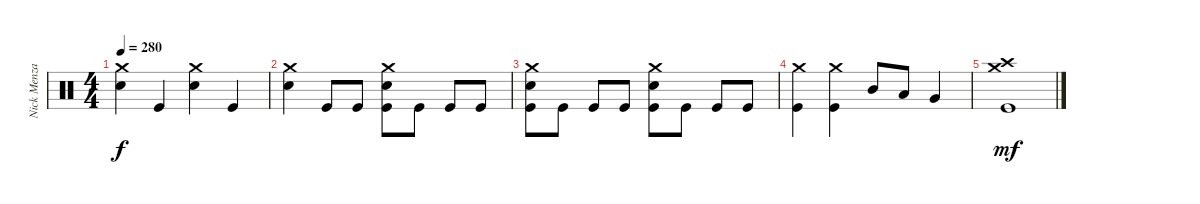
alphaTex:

\track ("Nick Menza" "Nick Menza") {instrument percussion}
\staff {score}
\articulation defaults
\ts (4 4)
\tempo 280
\clef neutral
\ks c
("Crash medium (hit)" "Snare (hit) 2").4{dy f} "Kick (hit)".4 ("Crash medium (hit)" "Snare (hit) 2").4 "Kick (hit)".4 |
("Crash medium (hit)" "Snare (hit) 2").4 "Kick (hit)".8 "Kick (hit)".8 ("Crash medium (hit)" "Snare (hit) 2" "Kick (hit)").8 "Kick (hit)".8 "Kick (hit)".8 "Kick (hit)".8 |
("Crash medium (hit)" "Snare (hit) 2" "Kick (hit)").8 "Kick (hit)".8 "Kick (hit)".8 "Kick (hit)".8 ("Crash medium (hit)" "Snare (hit) 2" "Kick (hit)").8 "Kick (hit)".8 "Kick (hit)".8 "Kick (hit)".8 |
("Crash medium (hit)" "Kick (hit)").4 ("Crash medium (hit)" "Kick (hit)").4 "Mid Tom (hit)".8 "Low Tom (hit)".8 "Very Low Tom (hit)".4 |
("Crash high (hit)" "Crash medium (hit)" "Kick (hit)").1{dy mf}
